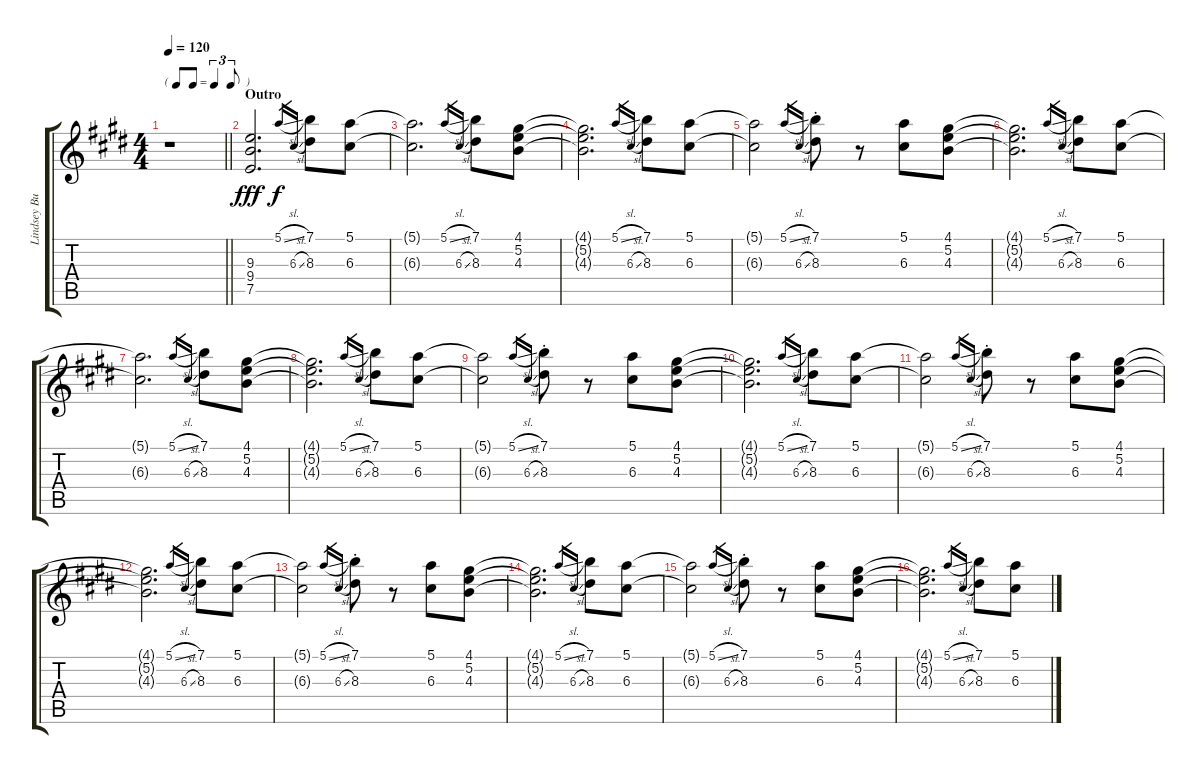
\track ("Lindsey Buckingham (Rhythm)" "Lindsey Bu") {instrument electricguitarclean}
\staff {score tabs}
\tuning (E4 B3 G3 D3 A2 E2) {hide}
\ts (4 4)
\tf triplet8th
\tempo 120
\clef g2
\barLineRight lightlight
\ks e
r.1{dy f} |
\section ("" "Outro")
(9.3 9.4 7.5).2{d dy fff} 5.1{sl}.16{gr dy f} 6.3{sl}.16{gr} (7.1 8.3).8 (5.1 6.3).8 |
(5.1{t} 6.3{t}).2{d} 5.1{sl}.16{gr} 6.3{sl}.16{gr} (7.1 8.3).8 (4.1 5.2 4.3).8 |
(4.1{t} 5.2{t} 4.3{t}).2{d} 5.1{sl}.16{gr} 6.3{sl}.16{gr} (7.1 8.3).8 (5.1 6.3).8 |
(5.1{t} 6.3{t}).2 5.1{sl}.16{gr} 6.3{sl}.16{gr} (7.1{st} 8.3{st}).8 r.8 (5.1 6.3).8 (4.1 5.2 4.3).8 |
(4.1{t} 5.2{t} 4.3{t}).2{d} 5.1{sl}.16{gr} 6.3{sl}.16{gr} (7.1 8.3).8 (5.1 6.3).8 |
(5.1{t} 6.3{t}).2{d} 5.1{sl}.16{gr} 6.3{sl}.16{gr} (7.1 8.3).8 (4.1 5.2 4.3).8 |
(4.1{t} 5.2{t} 4.3{t}).2{d} 5.1{sl}.16{gr} 6.3{sl}.16{gr} (7.1 8.3).8 (5.1 6.3).8 |
(5.1{t} 6.3{t}).2 5.1{sl}.16{gr} 6.3{sl}.16{gr} (7.1{st} 8.3{st}).8 r.8 (5.1 6.3).8 (4.1 5.2 4.3).8 |
(4.1{t} 5.2{t} 4.3{t}).2{d} 5.1{sl}.16{gr} 6.3{sl}.16{gr} (7.1 8.3).8 (5.1 6.3).8 |
(5.1{t} 6.3{t}).2 5.1{sl}.16{gr} 6.3{sl}.16{gr} (7.1{st} 8.3{st}).8 r.8 (5.1 6.3).8 (4.1 5.2 4.3).8 |
(4.1{t} 5.2{t} 4.3{t}).2{d} 5.1{sl}.16{gr} 6.3{sl}.16{gr} (7.1 8.3).8 (5.1 6.3).8 |
(5.1{t} 6.3{t}).2 5.1{sl}.16{gr} 6.3{sl}.16{gr} (7.1{st} 8.3{st}).8 r.8 (5.1 6.3).8 (4.1 5.2 4.3).8 |
(4.1{t} 5.2{t} 4.3{t}).2{d} 5.1{sl}.16{gr} 6.3{sl}.16{gr} (7.1 8.3).8 (5.1 6.3).8 |
(5.1{t} 6.3{t}).2 5.1{sl}.16{gr} 6.3{sl}.16{gr} (7.1{st} 8.3{st}).8 r.8 (5.1 6.3).8 (4.1 5.2 4.3).8 |
(4.1{t} 5.2{t} 4.3{t}).2{d} 5.1{sl}.16{gr} 6.3{sl}.16{gr} (7.1 8.3).8 (5.1 6.3).8
